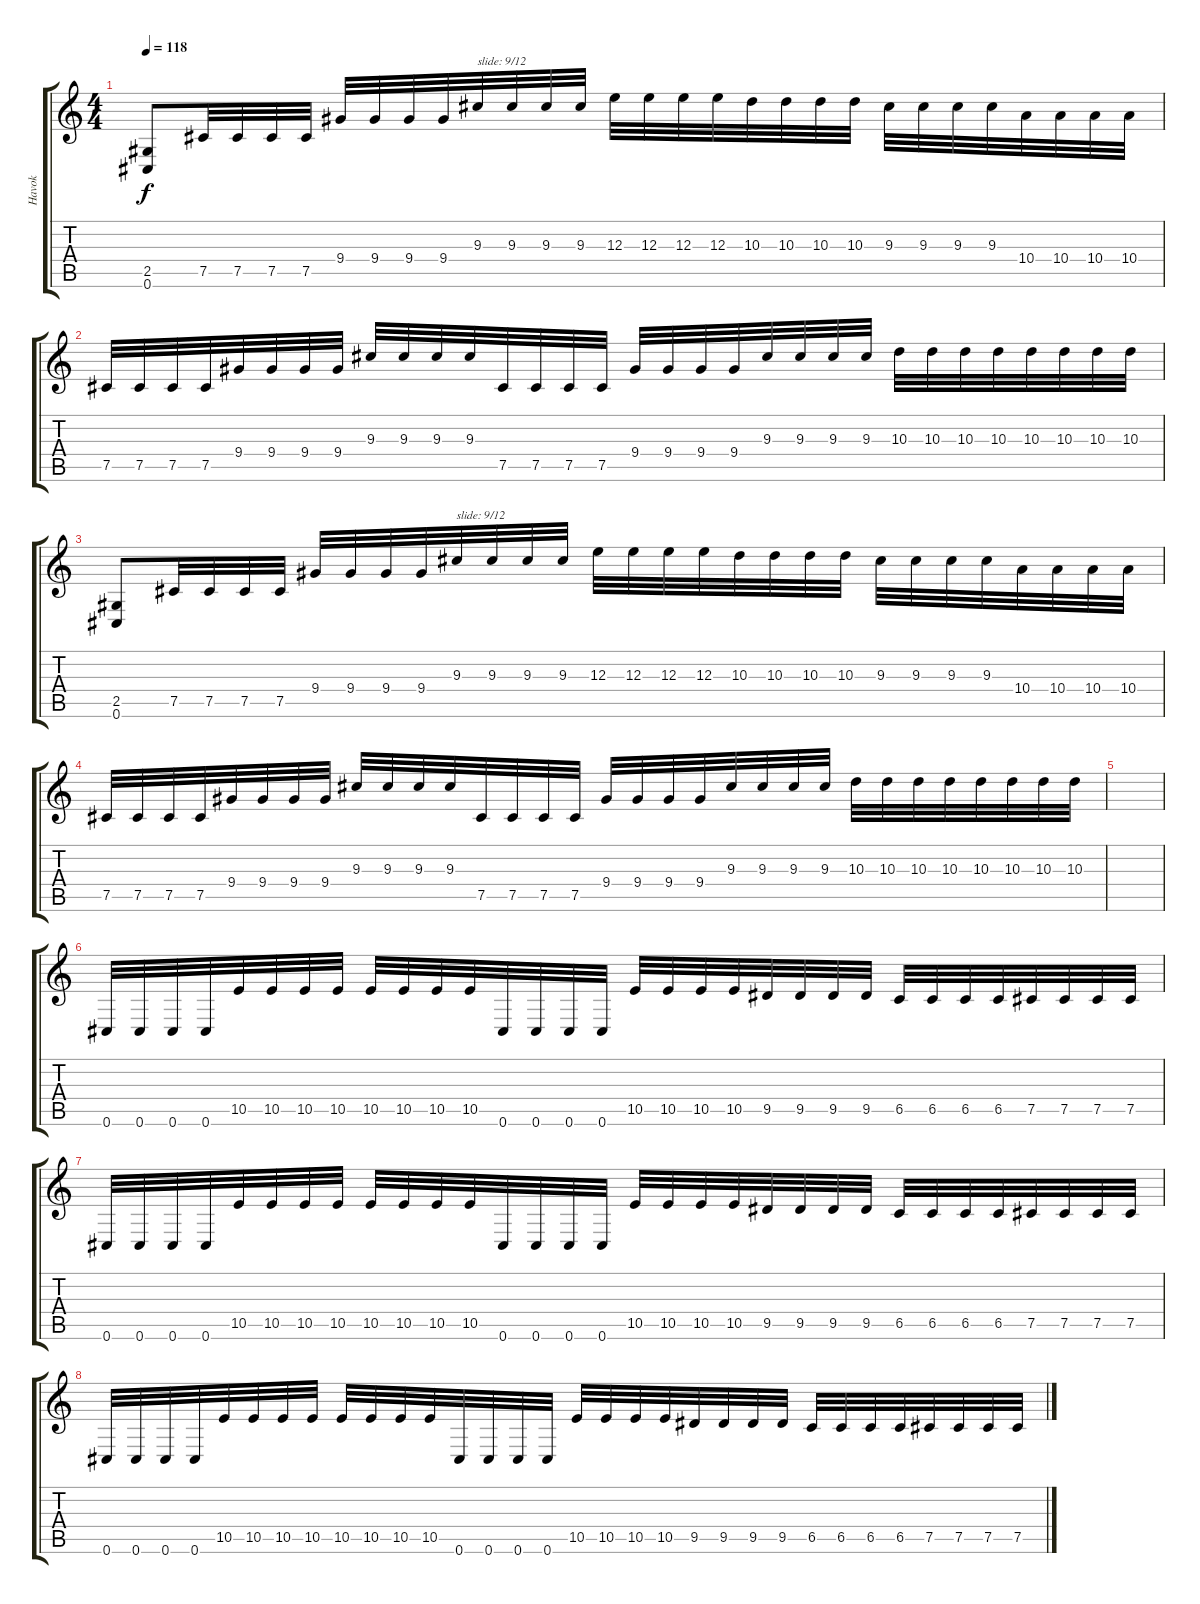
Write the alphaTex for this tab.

\track ("Havok" "Havok") {instrument distortionguitar}
\staff {score tabs}
\tuning (Db4 Ab3 E3 B2 Gb2 Db2) {hide}
\ts (4 4)
\tempo 118
\clef g2
\ks c
(2.5 0.6).8{dy f} 7.5.32 7.5.32 7.5.32 7.5.32 9.4.32 9.4.32 9.4.32 9.4.32 9.3.32{txt "slide: 9/12"} 9.3.32 9.3.32 9.3.32 12.3.32 12.3.32 12.3.32 12.3.32 10.3.32 10.3.32 10.3.32 10.3.32 9.3.32 9.3.32 9.3.32 9.3.32 10.4.32 10.4.32 10.4.32 10.4.32 |
7.5.32 7.5.32 7.5.32 7.5.32 9.4.32 9.4.32 9.4.32 9.4.32 9.3.32 9.3.32 9.3.32 9.3.32 7.5.32 7.5.32 7.5.32 7.5.32 9.4.32 9.4.32 9.4.32 9.4.32 9.3.32 9.3.32 9.3.32 9.3.32 10.3.32 10.3.32 10.3.32 10.3.32 10.3.32 10.3.32 10.3.32 10.3.32 |
(2.5 0.6).8 7.5.32 7.5.32 7.5.32 7.5.32 9.4.32 9.4.32 9.4.32 9.4.32 9.3.32{txt "slide: 9/12"} 9.3.32 9.3.32 9.3.32 12.3.32 12.3.32 12.3.32 12.3.32 10.3.32 10.3.32 10.3.32 10.3.32 9.3.32 9.3.32 9.3.32 9.3.32 10.4.32 10.4.32 10.4.32 10.4.32 |
7.5.32 7.5.32 7.5.32 7.5.32 9.4.32 9.4.32 9.4.32 9.4.32 9.3.32 9.3.32 9.3.32 9.3.32 7.5.32 7.5.32 7.5.32 7.5.32 9.4.32 9.4.32 9.4.32 9.4.32 9.3.32 9.3.32 9.3.32 9.3.32 10.3.32 10.3.32 10.3.32 10.3.32 10.3.32 10.3.32 10.3.32 10.3.32 |
|
0.6.32 0.6.32 0.6.32 0.6.32 10.5.32 10.5.32 10.5.32 10.5.32 10.5.32 10.5.32 10.5.32 10.5.32 0.6.32 0.6.32 0.6.32 0.6.32 10.5.32 10.5.32 10.5.32 10.5.32 9.5.32 9.5.32 9.5.32 9.5.32 6.5.32 6.5.32 6.5.32 6.5.32 7.5.32 7.5.32 7.5.32 7.5.32 |
0.6.32 0.6.32 0.6.32 0.6.32 10.5.32 10.5.32 10.5.32 10.5.32 10.5.32 10.5.32 10.5.32 10.5.32 0.6.32 0.6.32 0.6.32 0.6.32 10.5.32 10.5.32 10.5.32 10.5.32 9.5.32 9.5.32 9.5.32 9.5.32 6.5.32 6.5.32 6.5.32 6.5.32 7.5.32 7.5.32 7.5.32 7.5.32 |
0.6.32 0.6.32 0.6.32 0.6.32 10.5.32 10.5.32 10.5.32 10.5.32 10.5.32 10.5.32 10.5.32 10.5.32 0.6.32 0.6.32 0.6.32 0.6.32 10.5.32 10.5.32 10.5.32 10.5.32 9.5.32 9.5.32 9.5.32 9.5.32 6.5.32 6.5.32 6.5.32 6.5.32 7.5.32 7.5.32 7.5.32 7.5.32
